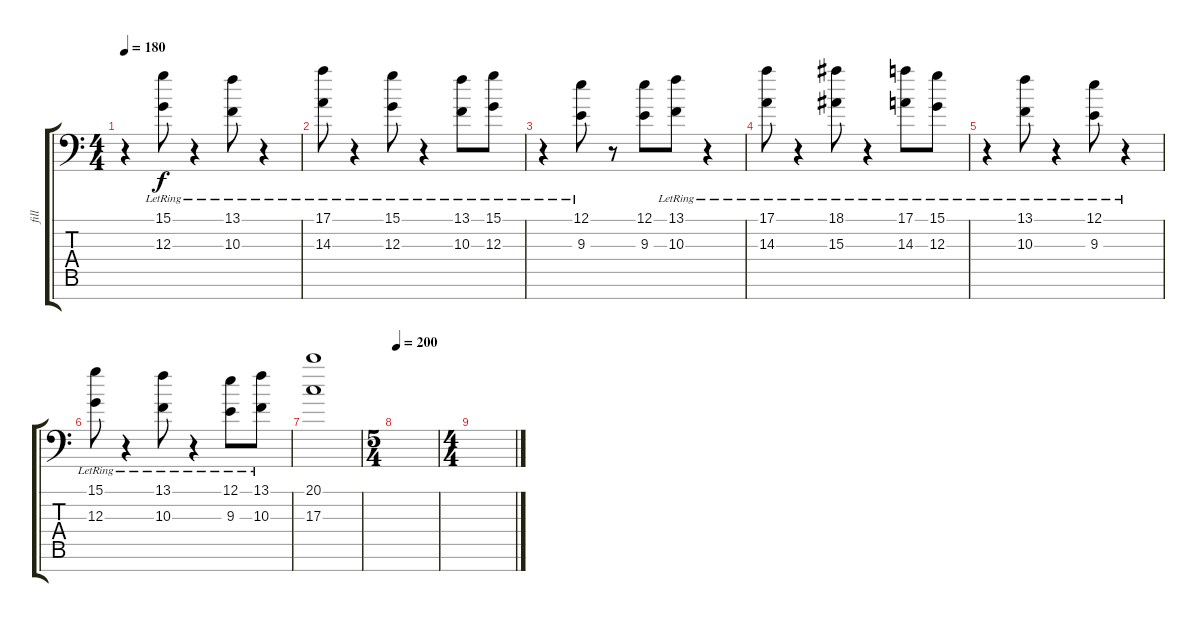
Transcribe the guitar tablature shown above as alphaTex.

\track ("fill" "fill") {instrument stringensemble2}
\staff {score tabs}
\tuning (E4 B3 G3 D3 A2 E2 C-1) {hide}
\ts (4 4)
\tempo 180
\clef f4
\ks c
r.4{dy f} (15.1{lr} 12.3{lr}).8 r.4 (13.1{lr} 10.3{lr}).8 r.4 |
(17.1{lr} 14.3{lr}).8 r.4 (15.1{lr} 12.3{lr}).8 r.4 (13.1{lr} 10.3{lr}).8 (15.1{lr} 12.3{lr}).8 |
r.4 (12.1{lr} 9.3{lr}).8 r.8 (12.1 9.3).8 (13.1{lr} 10.3{lr}).8 r.4 |
(17.1{lr} 14.3{lr}).8 r.4 (18.1{lr} 15.3{lr}).8 r.4 (17.1{lr} 14.3{lr}).8 (15.1{lr} 12.3{lr}).8 |
r.4 (13.1{lr} 10.3{lr}).8 r.4 (12.1{lr} 9.3{lr}).8 r.4 |
(15.1{lr} 12.3{lr}).8 r.4 (13.1{lr} 10.3{lr}).8 r.4 (12.1{lr} 9.3{lr}).8 (13.1{lr} 10.3{lr}).8 |
(20.1 17.3).1 |
\ts (5 4)
\tempo 200
|
\ts (4 4)
